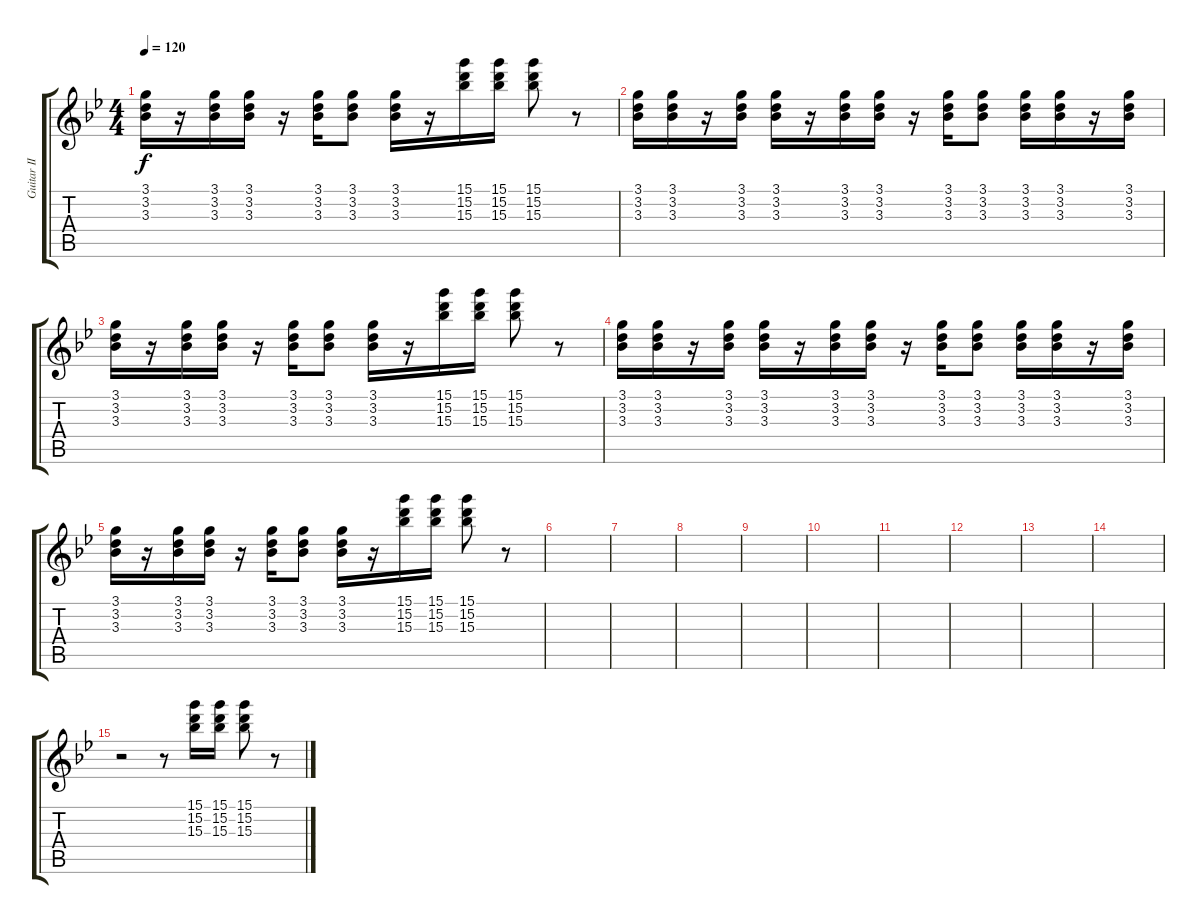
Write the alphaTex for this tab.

\track ("Guitar II" "Guitar II") {instrument electricguitarjazz}
\staff {score tabs}
\tuning (E4 B3 G3 D3 A2 E2) {hide}
\ts (4 4)
\tempo 120
\clef g2
\ks bb
(3.1 3.2 3.3).16{dy f} r.16 (3.1 3.2 3.3).16 (3.1 3.2 3.3).16 r.16 (3.1 3.2 3.3).16 (3.1 3.2 3.3).8 (3.1 3.2 3.3).16 r.16 (15.1 15.2 15.3).16 (15.1 15.2 15.3).16 (15.1 15.2 15.3).8 r.8 |
(3.1 3.2 3.3).16 (3.1 3.2 3.3).16 r.16 (3.1 3.2 3.3).16 (3.1 3.2 3.3).16 r.16 (3.1 3.2 3.3).16 (3.1 3.2 3.3).16 r.16 (3.1 3.2 3.3).16 (3.1 3.2 3.3).8 (3.1 3.2 3.3).16 (3.1 3.2 3.3).16 r.16 (3.1 3.2 3.3).16 |
(3.1 3.2 3.3).16 r.16 (3.1 3.2 3.3).16 (3.1 3.2 3.3).16 r.16 (3.1 3.2 3.3).16 (3.1 3.2 3.3).8 (3.1 3.2 3.3).16 r.16 (15.1 15.2 15.3).16 (15.1 15.2 15.3).16 (15.1 15.2 15.3).8 r.8 |
(3.1 3.2 3.3).16 (3.1 3.2 3.3).16 r.16 (3.1 3.2 3.3).16 (3.1 3.2 3.3).16 r.16 (3.1 3.2 3.3).16 (3.1 3.2 3.3).16 r.16 (3.1 3.2 3.3).16 (3.1 3.2 3.3).8 (3.1 3.2 3.3).16 (3.1 3.2 3.3).16 r.16 (3.1 3.2 3.3).16 |
(3.1 3.2 3.3).16 r.16 (3.1 3.2 3.3).16 (3.1 3.2 3.3).16 r.16 (3.1 3.2 3.3).16 (3.1 3.2 3.3).8 (3.1 3.2 3.3).16 r.16 (15.1 15.2 15.3).16 (15.1 15.2 15.3).16 (15.1 15.2 15.3).8 r.8 |
|
|
|
|
|
|
|
|
|
r.2 r.8 (15.1 15.2 15.3).16 (15.1 15.2 15.3).16 (15.1 15.2 15.3).8 r.8
